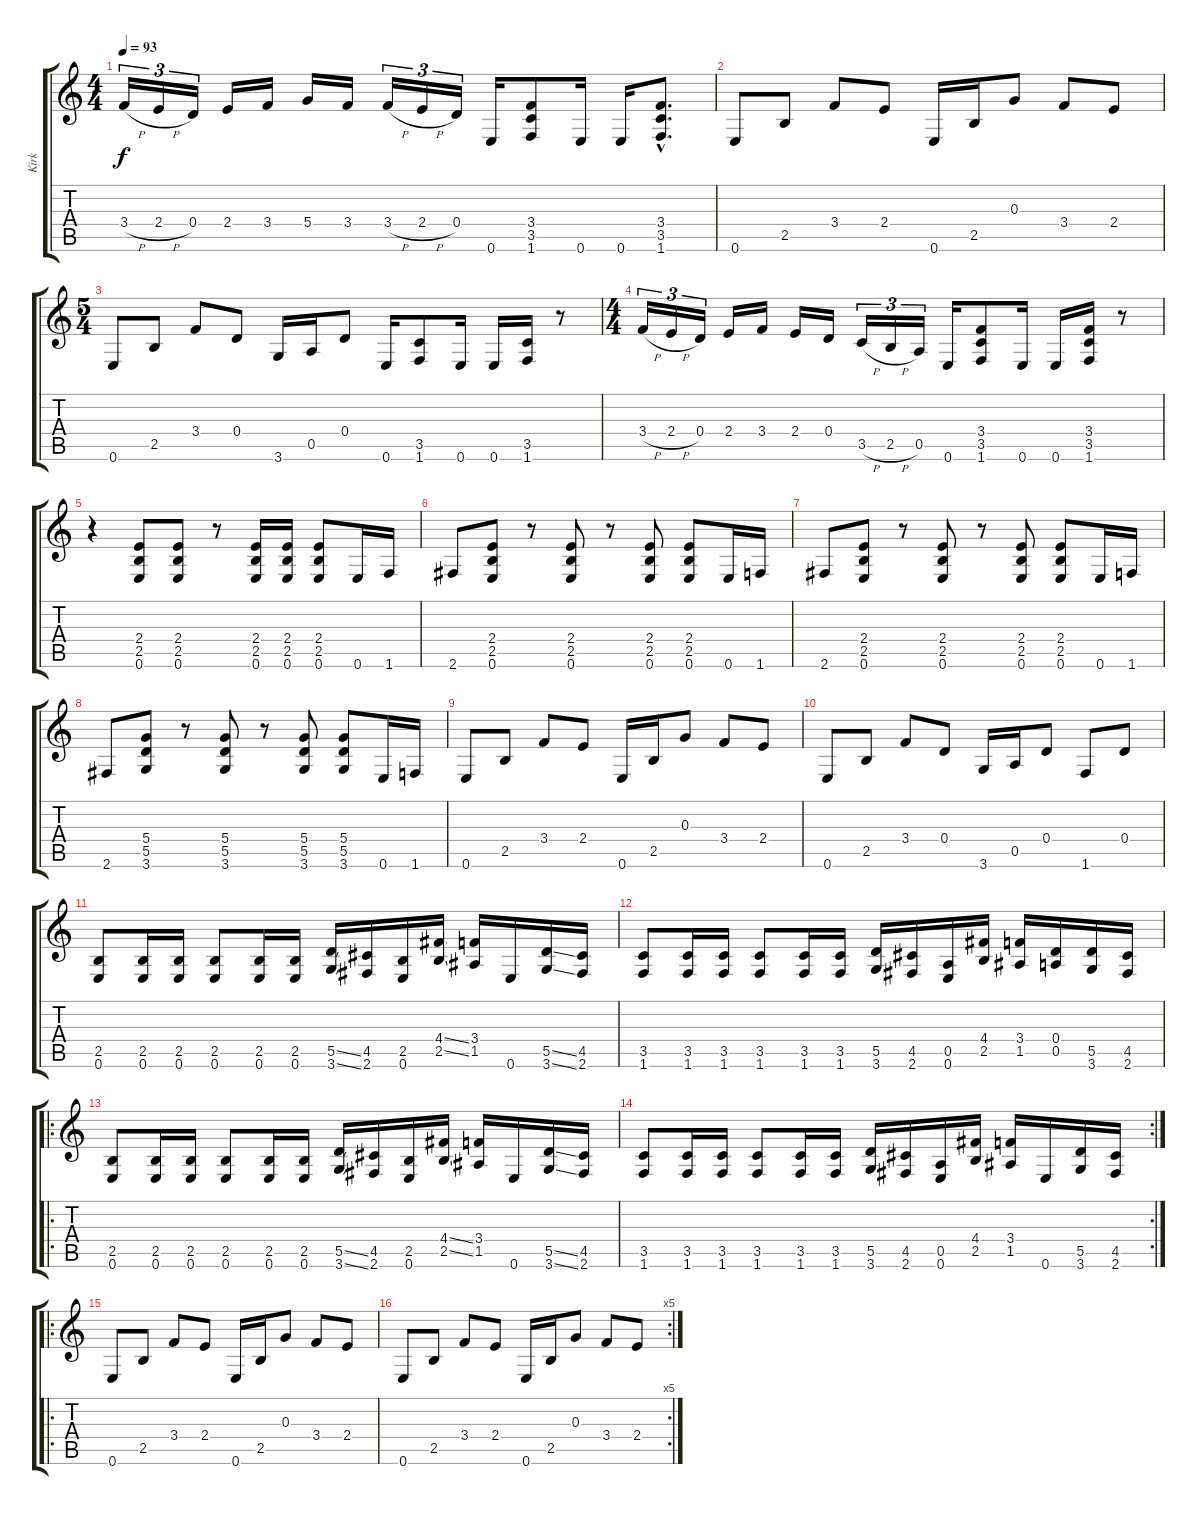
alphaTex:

\track ("Kirk" "Kirk") {instrument distortionguitar}
\staff {score tabs}
\tuning (E4 B3 G3 D3 A2 E2) {hide}
\ts (4 4)
\tempo 93
\clef g2
\ks c
3.4{h}.16{tu (3 2) dy f} 2.4{h}.16{tu (3 2)} 0.4.16{tu (3 2)} 2.4.16 3.4.16 5.4.16 3.4.16 3.4{h}.16{tu (3 2)} 2.4{h}.16{tu (3 2)} 0.4.16{tu (3 2)} 0.6.16 (3.4 3.5 1.6).8 0.6.16 0.6.16 (3.4{hac} 3.5{hac} 1.6{hac}).8{d} |
0.6.8 2.5.8 3.4.8 2.4.8 0.6.16 2.5.16 0.3.8 3.4.8 2.4.8 |
\ts (5 4)
0.6.8 2.5.8 3.4.8 0.4.8 3.6.16 0.5.16 0.4.8 0.6.16 (3.5 1.6).8 0.6.16 0.6.16 (3.5 1.6).16 r.8 |
\ts (4 4)
3.4{h}.16{tu (3 2)} 2.4{h}.16{tu (3 2)} 0.4.16{tu (3 2)} 2.4.16 3.4.16 2.4.16 0.4.16 3.5{h}.16{tu (3 2)} 2.5{h}.16{tu (3 2)} 0.5.16{tu (3 2)} 0.6.16 (3.4 3.5 1.6).8 0.6.16 0.6.16 (3.4 3.5 1.6).16 r.8 |
r.4 (2.4 2.5 0.6).8 (2.4 2.5 0.6).8 r.8 (2.4 2.5 0.6).16 (2.4 2.5 0.6).16 (2.4 2.5 0.6).8 0.6.16 1.6.16 |
2.6.8 (2.4 2.5 0.6).8 r.8 (2.4 2.5 0.6).8 r.8 (2.4 2.5 0.6).8 (2.4 2.5 0.6).8 0.6.16 1.6.16 |
2.6.8 (2.4 2.5 0.6).8 r.8 (2.4 2.5 0.6).8 r.8 (2.4 2.5 0.6).8 (2.4 2.5 0.6).8 0.6.16 1.6.16 |
2.6.8 (5.4 5.5 3.6).8 r.8 (5.4 5.5 3.6).8 r.8 (5.4 5.5 3.6).8 (5.4 5.5 3.6).8 0.6.16 1.6.16 |
0.6.8 2.5.8 3.4.8 2.4.8 0.6.16 2.5.16 0.3.8 3.4.8 2.4.8 |
0.6.8 2.5.8 3.4.8 0.4.8 3.6.16 0.5.16 0.4.8 1.6.8 0.4.8 |
(2.5 0.6).8 (2.5 0.6).16 (2.5 0.6).16 (2.5 0.6).8 (2.5 0.6).16 (2.5 0.6).16 (5.5{ss} 3.6{ss}).16 (4.5 2.6).16 (2.5 0.6).16 (4.4{ss} 2.5{ss}).16 (3.4 1.5).16 0.6.16 (5.5{ss} 3.6{ss}).16 (4.5 2.6).16 |
(3.5 1.6).8 (3.5 1.6).16 (3.5 1.6).16 (3.5 1.6).8 (3.5 1.6).16 (3.5 1.6).16 (5.5 3.6).16 (4.5 2.6).16 (0.5 0.6).16 (4.4 2.5).16 (3.4 1.5).16 (0.4 0.5).16 (5.5 3.6).16 (4.5 2.6).16 |
\ro
(2.5 0.6).8 (2.5 0.6).16 (2.5 0.6).16 (2.5 0.6).8 (2.5 0.6).16 (2.5 0.6).16 (5.5{ss} 3.6{ss}).16 (4.5 2.6).16 (2.5 0.6).16 (4.4{ss} 2.5{ss}).16 (3.4 1.5).16 0.6.16 (5.5{ss} 3.6{ss}).16 (4.5 2.6).16 |
\rc 2
(3.5 1.6).8 (3.5 1.6).16 (3.5 1.6).16 (3.5 1.6).8 (3.5 1.6).16 (3.5 1.6).16 (5.5 3.6).16 (4.5 2.6).16 (0.5 0.6).16 (4.4 2.5).16 (3.4 1.5).16 0.6.16 (5.5 3.6).16 (4.5 2.6).16 |
\ro
0.6.8{instrument electricguitarclean} 2.5.8 3.4.8 2.4.8 0.6.16 2.5.16 0.3.8 3.4.8 2.4.8 |
\rc 5
0.6.8 2.5.8 3.4.8 2.4.8 0.6.16 2.5.16 0.3.8 3.4.8 2.4.8
